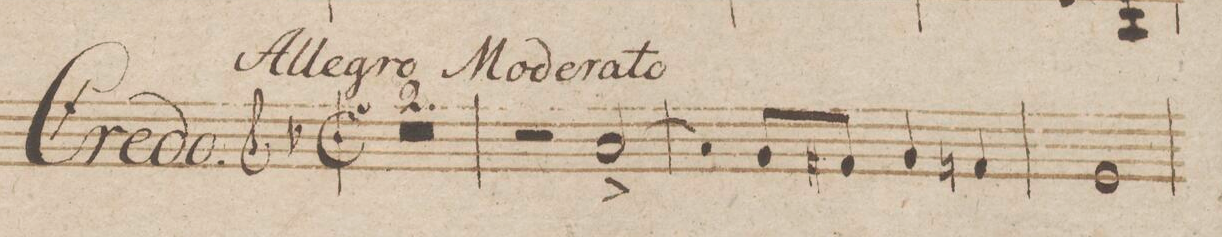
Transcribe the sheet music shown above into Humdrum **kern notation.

**kern	**dynam
*I"Violino 1mo	*
*clefG2	*
*k[b-]	*
*met(c|)	*
*M2/2	*
*2\right	*
0r	.
=2	=2
=3	=3
2r	.
[>2a^/	.
=4	=4
4a/]	.
8g/L	.
8f#X/J	.
4g/	.
4fn/	.
=5	=5
1e	.
=6	=6
*-	*-
